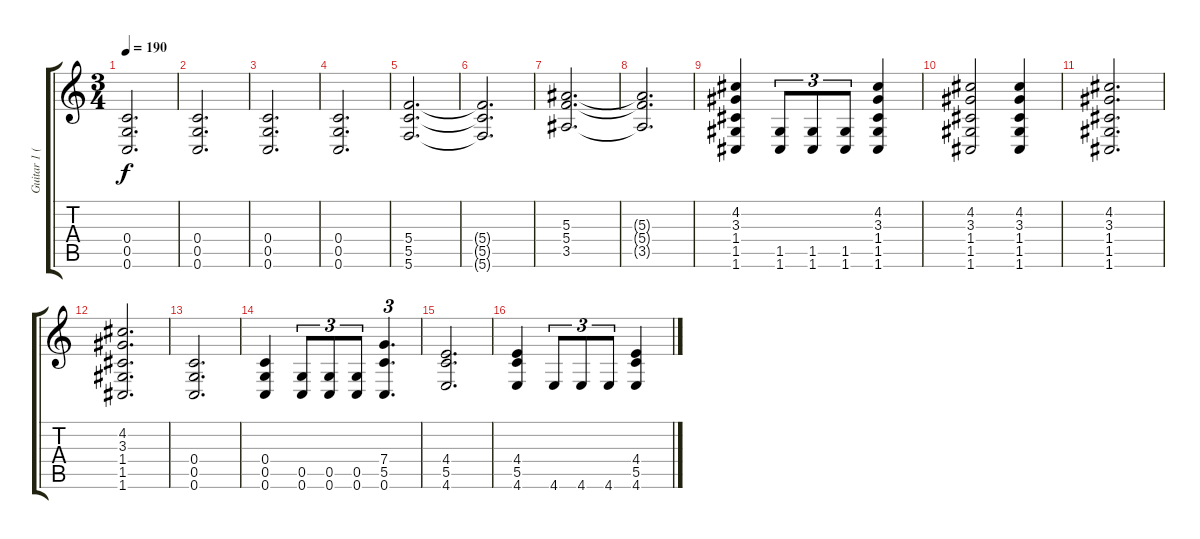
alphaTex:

\track ("Guitar 1 (Teemu)" "Guitar 1 (") {instrument distortionguitar}
\staff {score tabs}
\tuning (D4 A3 F3 C3 G2 C2) {hide}
\ts (3 4)
\tempo 190
\clef g2
\ks c
(0.4 0.5 0.6).2{d dy f} |
(0.4 0.5 0.6).2{d} |
(0.4 0.5 0.6).2{d} |
(0.4 0.5 0.6).2{d} |
(5.4 5.5 5.6).2{d} |
(5.4{t} 5.5{t} 5.6{t}).2{d} |
(5.3 5.4 3.5).2{d} |
(5.3{t} 5.4{t} 3.5{t}).2{d} |
(4.2 3.3 1.4 1.5 1.6).4 (1.5 1.6).8{tu (3 2)} (1.5 1.6).8{tu (3 2)} (1.5 1.6).8{tu (3 2)} (4.2 3.3 1.4 1.5 1.6).4 |
(4.2 3.3 1.4 1.5 1.6).2 (4.2 3.3 1.4 1.5 1.6).4 |
(4.2 3.3 1.4 1.5 1.6).2{d} |
(4.2 3.3 1.4 1.5 1.6).2{d} |
(0.4 0.5 0.6).2{d} |
(0.4 0.5 0.6).4 (0.5 0.6).8{tu (3 2)} (0.5 0.6).8{tu (3 2)} (0.5 0.6).8{tu (3 2)} (7.4 5.5 0.6).4{d tu (3 2)} |
(4.4 5.5 4.6).2{d} |
(4.4 5.5 4.6).4 4.6.8{tu (3 2)} 4.6.8{tu (3 2)} 4.6.8{tu (3 2)} (4.4 5.5 4.6).4
